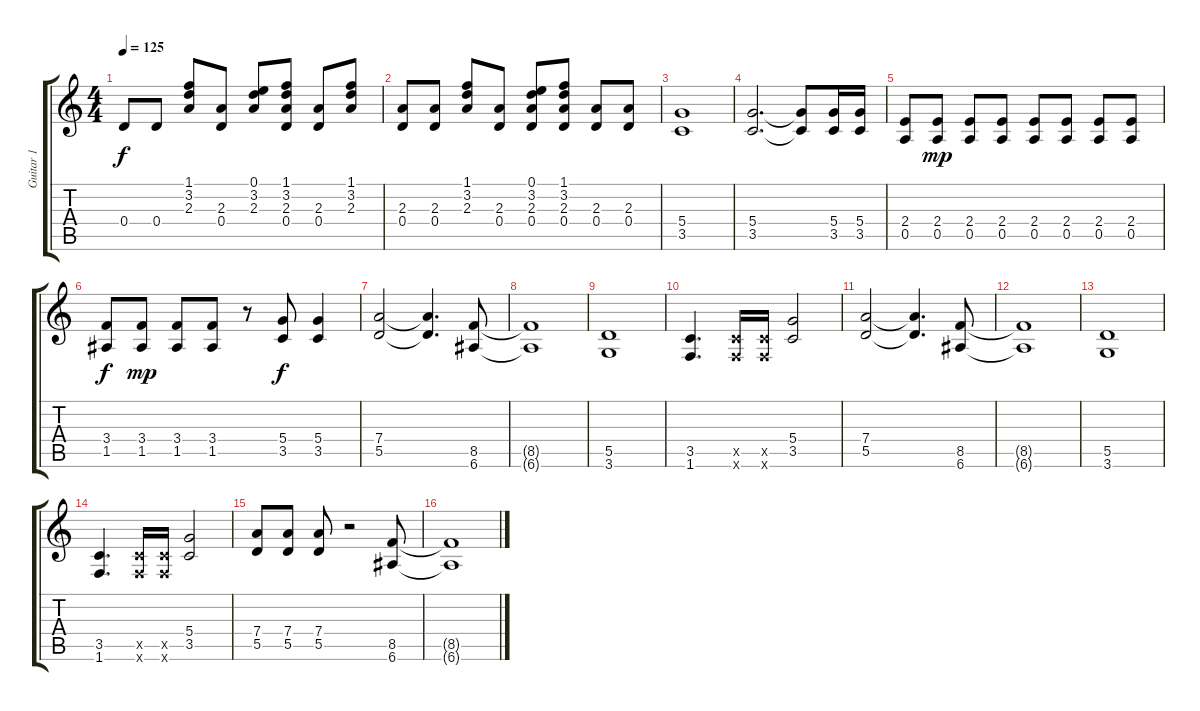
\track ("Guitar 1" "Guitar 1") {instrument distortionguitar}
\staff {score tabs}
\tuning (E4 B3 G3 D3 A2 E2) {hide}
\ts (4 4)
\tempo 125
\clef g2
\ks c
0.4.8{dy f} 0.4.8 (1.1 3.2 2.3).8 (2.3 0.4).8 (0.1 3.2 2.3).8 (1.1 3.2 2.3 0.4).8 (2.3 0.4).8 (1.1 3.2 2.3).8 |
(2.3 0.4).8 (2.3 0.4).8 (1.1 3.2 2.3).8 (2.3 0.4).8 (0.1 3.2 2.3 0.4).8 (1.1 3.2 2.3 0.4).8 (2.3 0.4).8 (2.3 0.4).8 |
(5.4 3.5).1 |
(5.4 3.5).2{d} (5.4{t} 3.5{t}).8 (5.4 3.5).16 (5.4 3.5).16 |
(2.4 0.5).8 (2.4 0.5).8{dy mp} (2.4 0.5).8 (2.4 0.5).8 (2.4 0.5).8 (2.4 0.5).8 (2.4 0.5).8 (2.4 0.5).8 |
(3.4 1.5).8{dy f} (3.4 1.5).8{dy mp} (3.4 1.5).8 (3.4 1.5).8 r.8 (5.4 3.5).8{dy f} (5.4 3.5).4 |
(7.4 5.5).2 (7.4{t} 5.5{t}).4{d} (8.5 6.6).8 |
(8.5{t} 6.6{t}).1 |
(5.5 3.6).1 |
(3.5 1.6).4{d} (3.5{x} 1.6{x}).16 (3.5{x} 1.6{x}).16 (5.4 3.5).2 |
(7.4 5.5).2 (7.4{t} 5.5{t}).4{d} (8.5 6.6).8 |
(8.5{t} 6.6{t}).1 |
(5.5 3.6).1 |
(3.5 1.6).4{d} (3.5{x} 1.6{x}).16 (3.5{x} 1.6{x}).16 (5.4 3.5).2 |
(7.4 5.5).8 (7.4 5.5).8 (7.4 5.5).8 r.2 (8.5 6.6).8 |
(8.5{t} 6.6{t}).1
